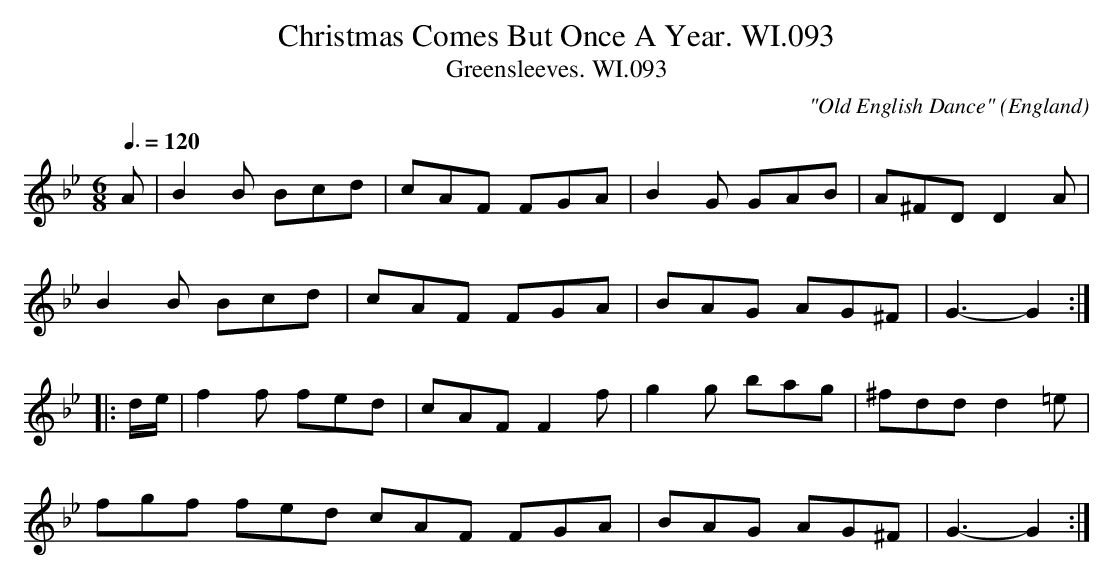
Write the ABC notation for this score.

X:1
T:Christmas Comes But Once A Year. WI.093
T:Greensleeves. WI.093
C:"Old English Dance"
L:1/8
M:6/8
O:England
Q:3/8=120
K:Bb
A|B2B Bcd|cAF FGA|B2G GAB|A^FD D2A|!
B2B Bcd|cAF FGA|BAG AG^F|G3-G2:|!
|:d/e/|f2f fed|cAF F2f|g2g bag|^fdd d2=e|!
fgf fed cAF FGA|BAG AG^F|G3-G2:|
